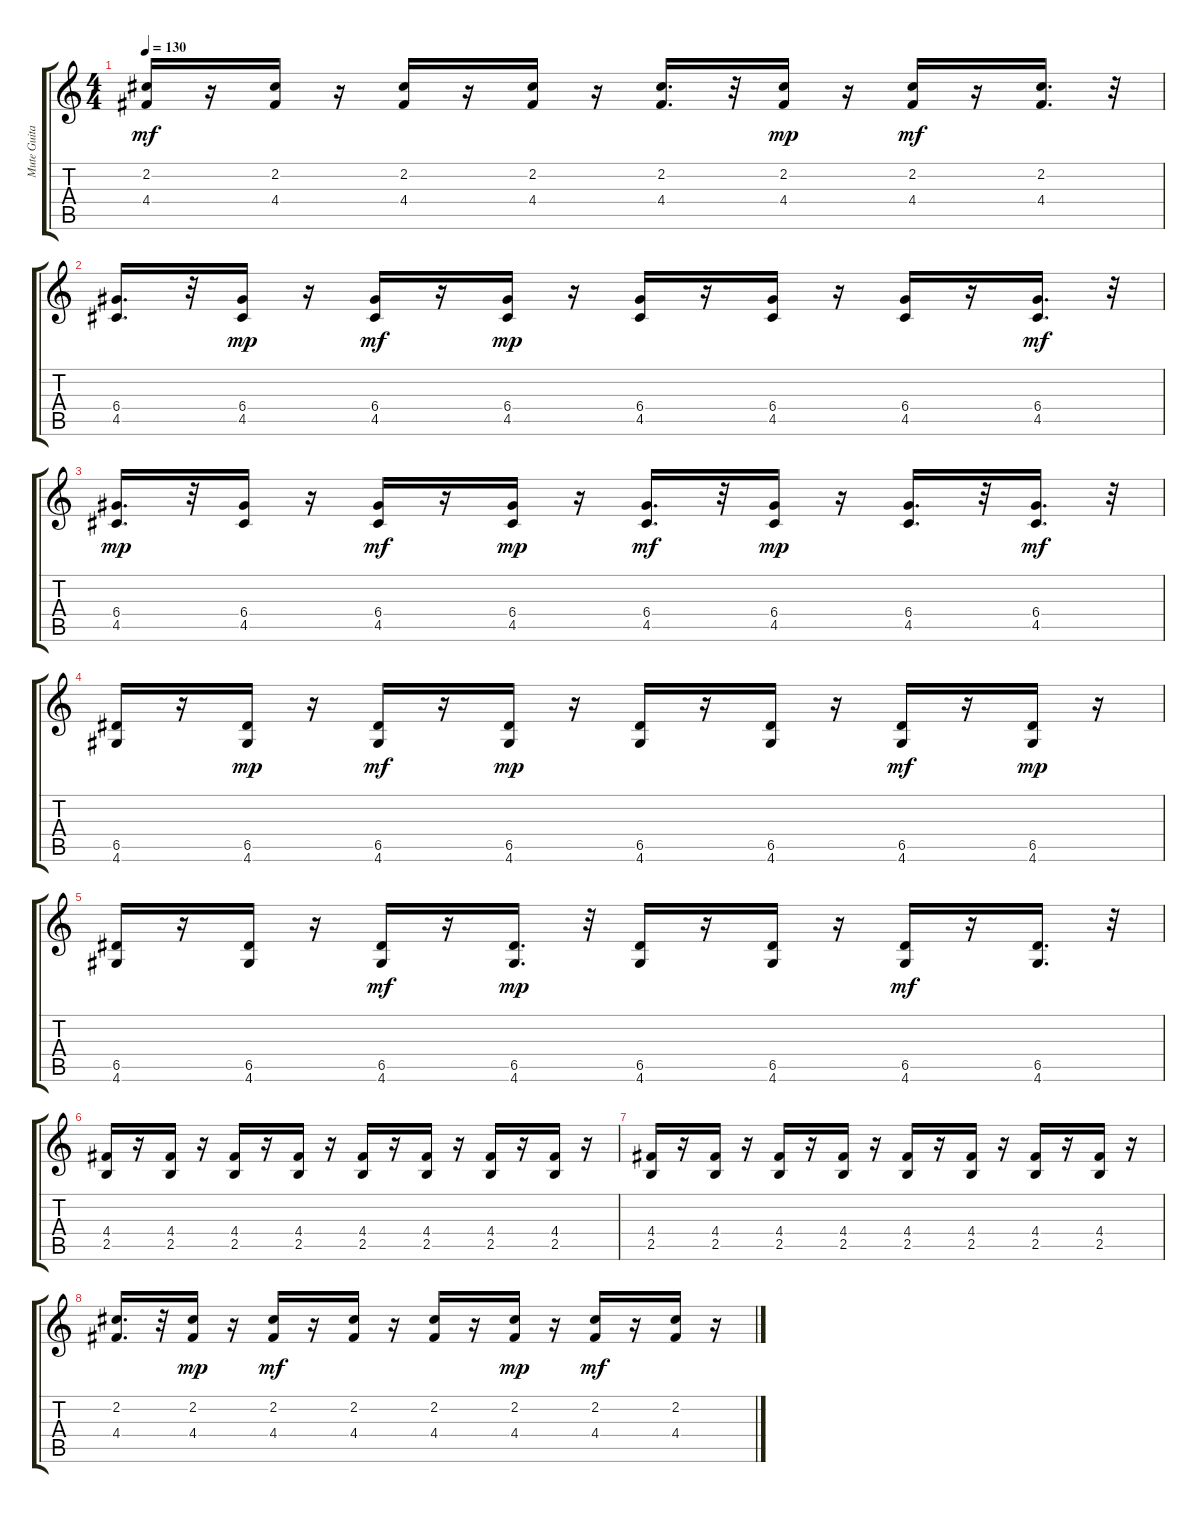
\track ("Mute Guitar" "Mute Guita") {instrument electricguitarmuted}
\staff {score tabs}
\tuning (E4 B3 G3 D3 A2 E2) {hide}
\ts (4 4)
\tempo 130
\clef g2
\ks c
(2.2 4.4).16{dy mf} r.16 (2.2 4.4).16 r.16 (2.2 4.4).16 r.16 (2.2 4.4).16 r.16 (2.2 4.4).16{d} r.32 (2.2 4.4).16{dy mp} r.16 (2.2 4.4).16{dy mf} r.16 (2.2 4.4).16{d} r.32 |
(6.4 4.5).16{d} r.32 (6.4 4.5).16{dy mp} r.16 (6.4 4.5).16{dy mf} r.16 (6.4 4.5).16{dy mp} r.16 (6.4 4.5).16 r.16 (6.4 4.5).16 r.16 (6.4 4.5).16 r.16 (6.4 4.5).16{d dy mf} r.32 |
(6.4 4.5).16{d dy mp} r.32 (6.4 4.5).16 r.16 (6.4 4.5).16{dy mf} r.16 (6.4 4.5).16{dy mp} r.16 (6.4 4.5).16{d dy mf} r.32 (6.4 4.5).16{dy mp} r.16 (6.4 4.5).16{d} r.32 (6.4 4.5).16{d dy mf} r.32 |
(6.5 4.6).16 r.16 (6.5 4.6).16{dy mp} r.16 (6.5 4.6).16{dy mf} r.16 (6.5 4.6).16{dy mp} r.16 (6.5 4.6).16 r.16 (6.5 4.6).16 r.16 (6.5 4.6).16{dy mf} r.16 (6.5 4.6).16{dy mp} r.16 |
(6.5 4.6).16 r.16 (6.5 4.6).16 r.16 (6.5 4.6).16{dy mf} r.16 (6.5 4.6).16{d dy mp} r.32 (6.5 4.6).16 r.16 (6.5 4.6).16 r.16 (6.5 4.6).16{dy mf} r.16 (6.5 4.6).16{d} r.32 |
(4.4 2.5).16 r.16 (4.4 2.5).16 r.16 (4.4 2.5).16 r.16 (4.4 2.5).16 r.16 (4.4 2.5).16 r.16 (4.4 2.5).16 r.16 (4.4 2.5).16 r.16 (4.4 2.5).16 r.16 |
(4.4 2.5).16 r.16 (4.4 2.5).16 r.16 (4.4 2.5).16 r.16 (4.4 2.5).16 r.16 (4.4 2.5).16 r.16 (4.4 2.5).16 r.16 (4.4 2.5).16 r.16 (4.4 2.5).16 r.16 |
(2.2 4.4).16{d} r.32 (2.2 4.4).16{dy mp} r.16 (2.2 4.4).16{dy mf} r.16 (2.2 4.4).16 r.16 (2.2 4.4).16 r.16 (2.2 4.4).16{dy mp} r.16 (2.2 4.4).16{dy mf} r.16 (2.2 4.4).16 r.16
